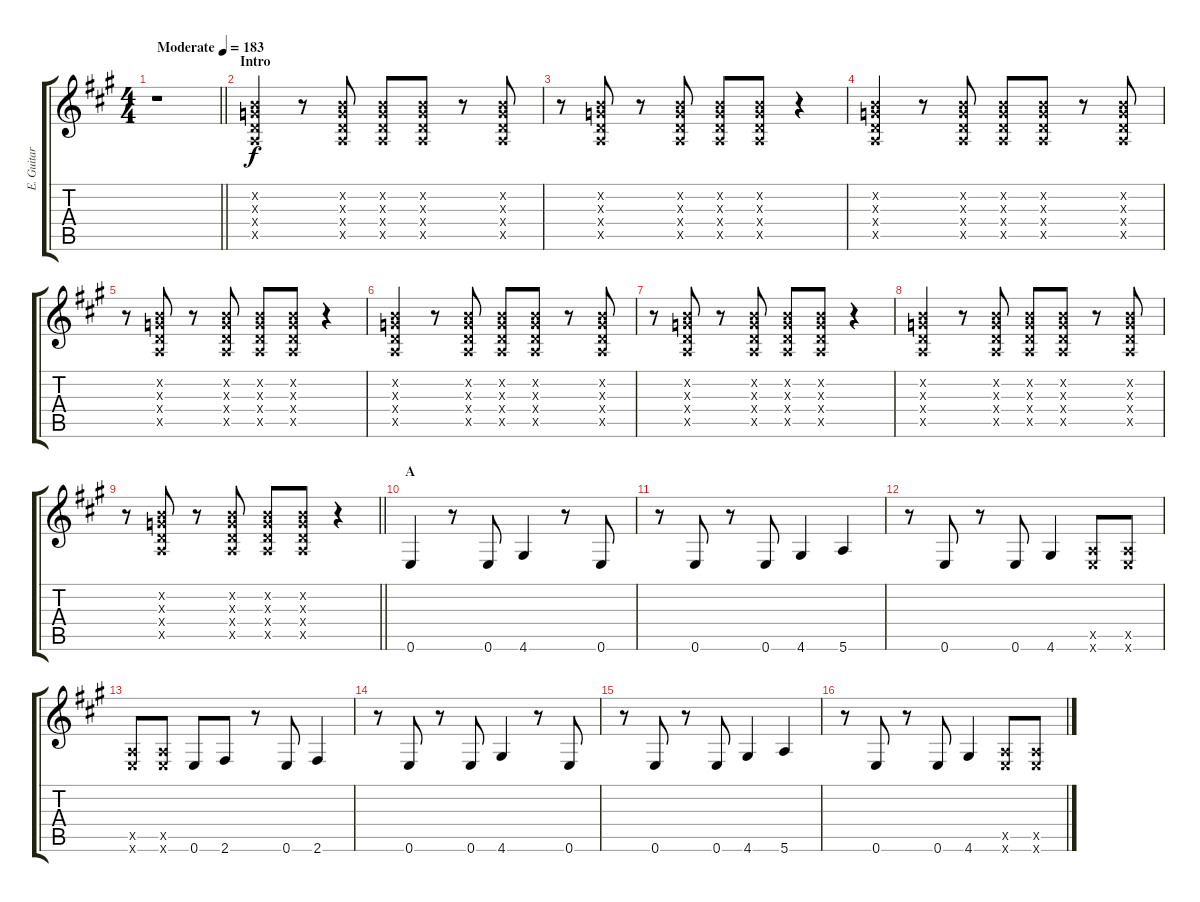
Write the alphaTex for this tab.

\track ("E. Guitar II" "E. Guitar ") {instrument overdrivenguitar}
\staff {score tabs}
\tuning (E4 B3 G3 D3 A2 E2) {hide}
\ts (4 4)
\tempo (183 "Moderate")
\clef g2
\barLineRight lightlight
\ks a
r.1{dy f instrument overdrivenguitar} |
\section ("" "Intro")
(0.2{x} 0.3{x} 0.4{x} 0.5{x}).4 r.8 (0.2{x} 0.3{x} 0.4{x} 0.5{x}).8 (0.2{x} 0.3{x} 0.4{x} 0.5{x}).8 (0.2{x} 0.3{x} 0.4{x} 0.5{x}).8 r.8 (0.2{x} 0.3{x} 0.4{x} 0.5{x}).8 |
r.8 (0.2{x} 0.3{x} 0.4{x} 0.5{x}).8 r.8 (0.2{x} 0.3{x} 0.4{x} 0.5{x}).8 (0.2{x} 0.3{x} 0.4{x} 0.5{x}).8 (0.2{x} 0.3{x} 0.4{x} 0.5{x}).8 r.4 |
(0.2{x} 0.3{x} 0.4{x} 0.5{x}).4 r.8 (0.2{x} 0.3{x} 0.4{x} 0.5{x}).8 (0.2{x} 0.3{x} 0.4{x} 0.5{x}).8 (0.2{x} 0.3{x} 0.4{x} 0.5{x}).8 r.8 (0.2{x} 0.3{x} 0.4{x} 0.5{x}).8 |
r.8 (0.2{x} 0.3{x} 0.4{x} 0.5{x}).8 r.8 (0.2{x} 0.3{x} 0.4{x} 0.5{x}).8 (0.2{x} 0.3{x} 0.4{x} 0.5{x}).8 (0.2{x} 0.3{x} 0.4{x} 0.5{x}).8 r.4 |
(0.2{x} 0.3{x} 0.4{x} 0.5{x}).4 r.8 (0.2{x} 0.3{x} 0.4{x} 0.5{x}).8 (0.2{x} 0.3{x} 0.4{x} 0.5{x}).8 (0.2{x} 0.3{x} 0.4{x} 0.5{x}).8 r.8 (0.2{x} 0.3{x} 0.4{x} 0.5{x}).8 |
r.8 (0.2{x} 0.3{x} 0.4{x} 0.5{x}).8 r.8 (0.2{x} 0.3{x} 0.4{x} 0.5{x}).8 (0.2{x} 0.3{x} 0.4{x} 0.5{x}).8 (0.2{x} 0.3{x} 0.4{x} 0.5{x}).8 r.4 |
(0.2{x} 0.3{x} 0.4{x} 0.5{x}).4 r.8 (0.2{x} 0.3{x} 0.4{x} 0.5{x}).8 (0.2{x} 0.3{x} 0.4{x} 0.5{x}).8 (0.2{x} 0.3{x} 0.4{x} 0.5{x}).8 r.8 (0.2{x} 0.3{x} 0.4{x} 0.5{x}).8 |
\barLineRight lightlight
r.8 (0.2{x} 0.3{x} 0.4{x} 0.5{x}).8 r.8 (0.2{x} 0.3{x} 0.4{x} 0.5{x}).8 (0.2{x} 0.3{x} 0.4{x} 0.5{x}).8 (0.2{x} 0.3{x} 0.4{x} 0.5{x}).8 r.4 |
\section ("" "A")
0.6.4 r.8 0.6.8 4.6.4 r.8 0.6.8 |
r.8 0.6.8 r.8 0.6.8 4.6.4 5.6.4 |
r.8 0.6.8 r.8 0.6.8 4.6.4 (0.5{x} 0.6{x}).8 (0.5{x} 0.6{x}).8 |
(0.5{x} 0.6{x}).8 (0.5{x} 0.6{x}).8 0.6.8 2.6.8 r.8 0.6.8 2.6.4 |
r.8 0.6.8 r.8 0.6.8 4.6.4 r.8 0.6.8 |
r.8 0.6.8 r.8 0.6.8 4.6.4 5.6.4 |
r.8 0.6.8 r.8 0.6.8 4.6.4 (0.5{x} 0.6{x}).8 (0.5{x} 0.6{x}).8
